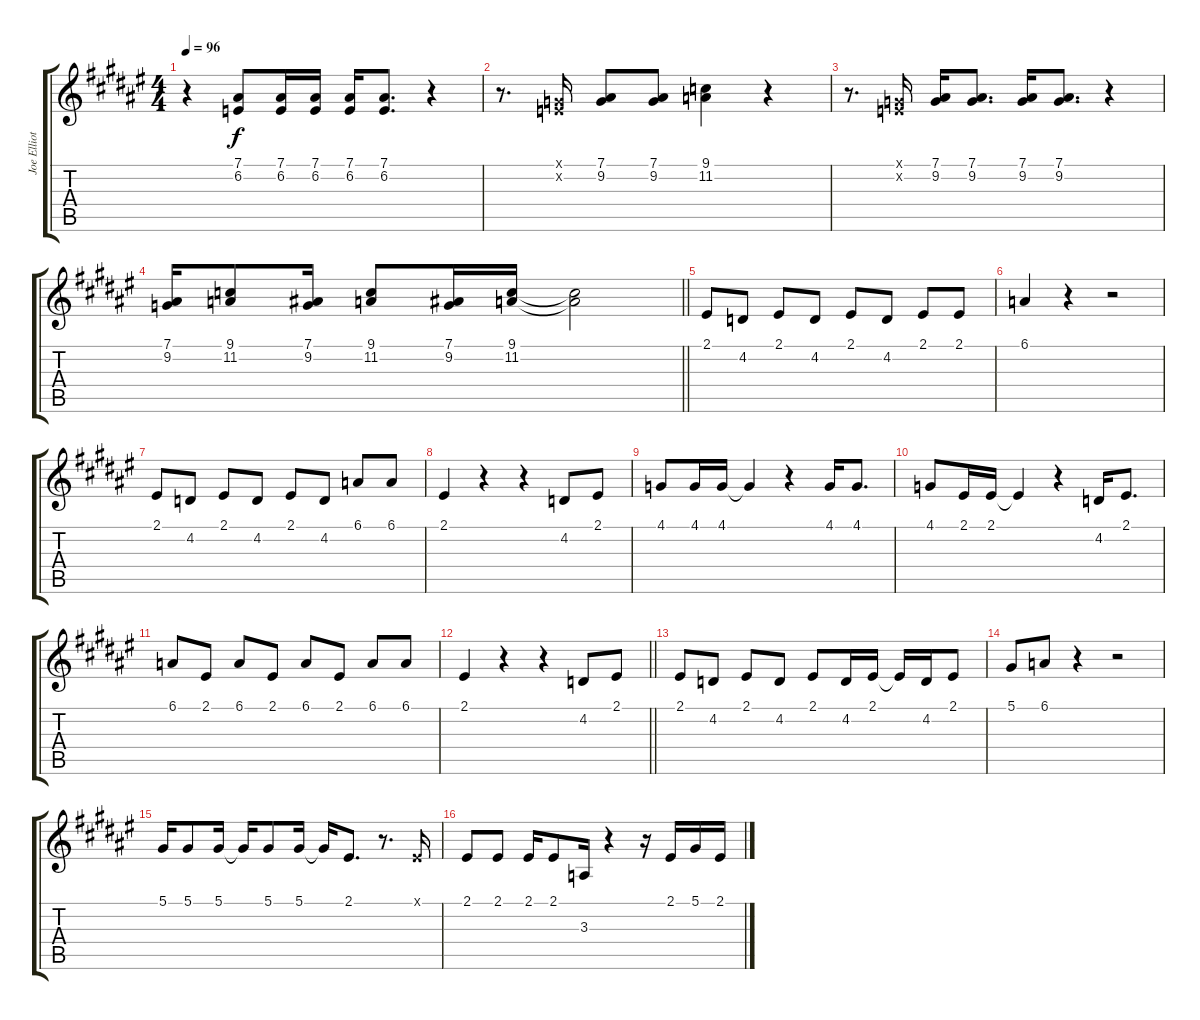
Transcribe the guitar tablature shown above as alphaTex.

\track ("Joe Elliott" "Joe Elliot") {instrument lead1square}
\staff {score tabs}
\tuning (Eb4 Bb3 Gb3 Db3 Ab2 Eb2) {hide}
\ts (4 4)
\tempo 96
\clef g2
\ks f#
r.4{dy f} (7.1 6.2).8 (7.1 6.2).16 (7.1 6.2).16 (7.1 6.2).16 (7.1 6.2).8{d} r.4 |
r.8{d} (4.1{x} 6.2{x}).16 (7.1 9.2).8 (7.1 9.2).8 (9.1 11.2).4 r.4 |
r.8{d} (4.1{x} 6.2{x}).16 (7.1 9.2).16 (7.1 9.2).8{d} (7.1 9.2).16 (7.1 9.2).8{d} r.4 |
\barLineRight lightlight
(7.1 9.2).16 (9.1 11.2).8 (7.1 9.2).16 (9.1 11.2).8 (7.1 9.2).16 (9.1 11.2).16 (9.1{t} 11.2{t}).2 |
2.1.8 4.2.8 2.1.8 4.2.8 2.1.8 4.2.8 2.1.8 2.1.8 |
6.1.4 r.4 r.2 |
2.1.8 4.2.8 2.1.8 4.2.8 2.1.8 4.2.8 6.1.8 6.1.8 |
2.1.4 r.4 r.4 4.2.8 2.1.8 |
4.1.8 4.1.16 4.1.16 4.1{t}.4 r.4 4.1.16 4.1.8{d} |
4.1.8 2.1.16 2.1.16 2.1{t}.4 r.4 4.2.16 2.1.8{d} |
6.1.8 2.1.8 6.1.8 2.1.8 6.1.8 2.1.8 6.1.8 6.1.8 |
\barLineRight lightlight
2.1.4 r.4 r.4 4.2.8 2.1.8 |
2.1.8 4.2.8 2.1.8 4.2.8 2.1.8 4.2.16 2.1.16 2.1{t}.16 4.2.16 2.1.8 |
5.1.8 6.1.8 r.4 r.2 |
5.1.16 5.1.8 5.1.16 5.1{t}.16 5.1.8 5.1.16 5.1{t}.16 2.1.8{d} r.8{d} 2.1{x}.16 |
2.1.8 2.1.8 2.1.16 2.1.8 3.3.16 r.4 r.16 2.1.16 5.1.16 2.1.16
